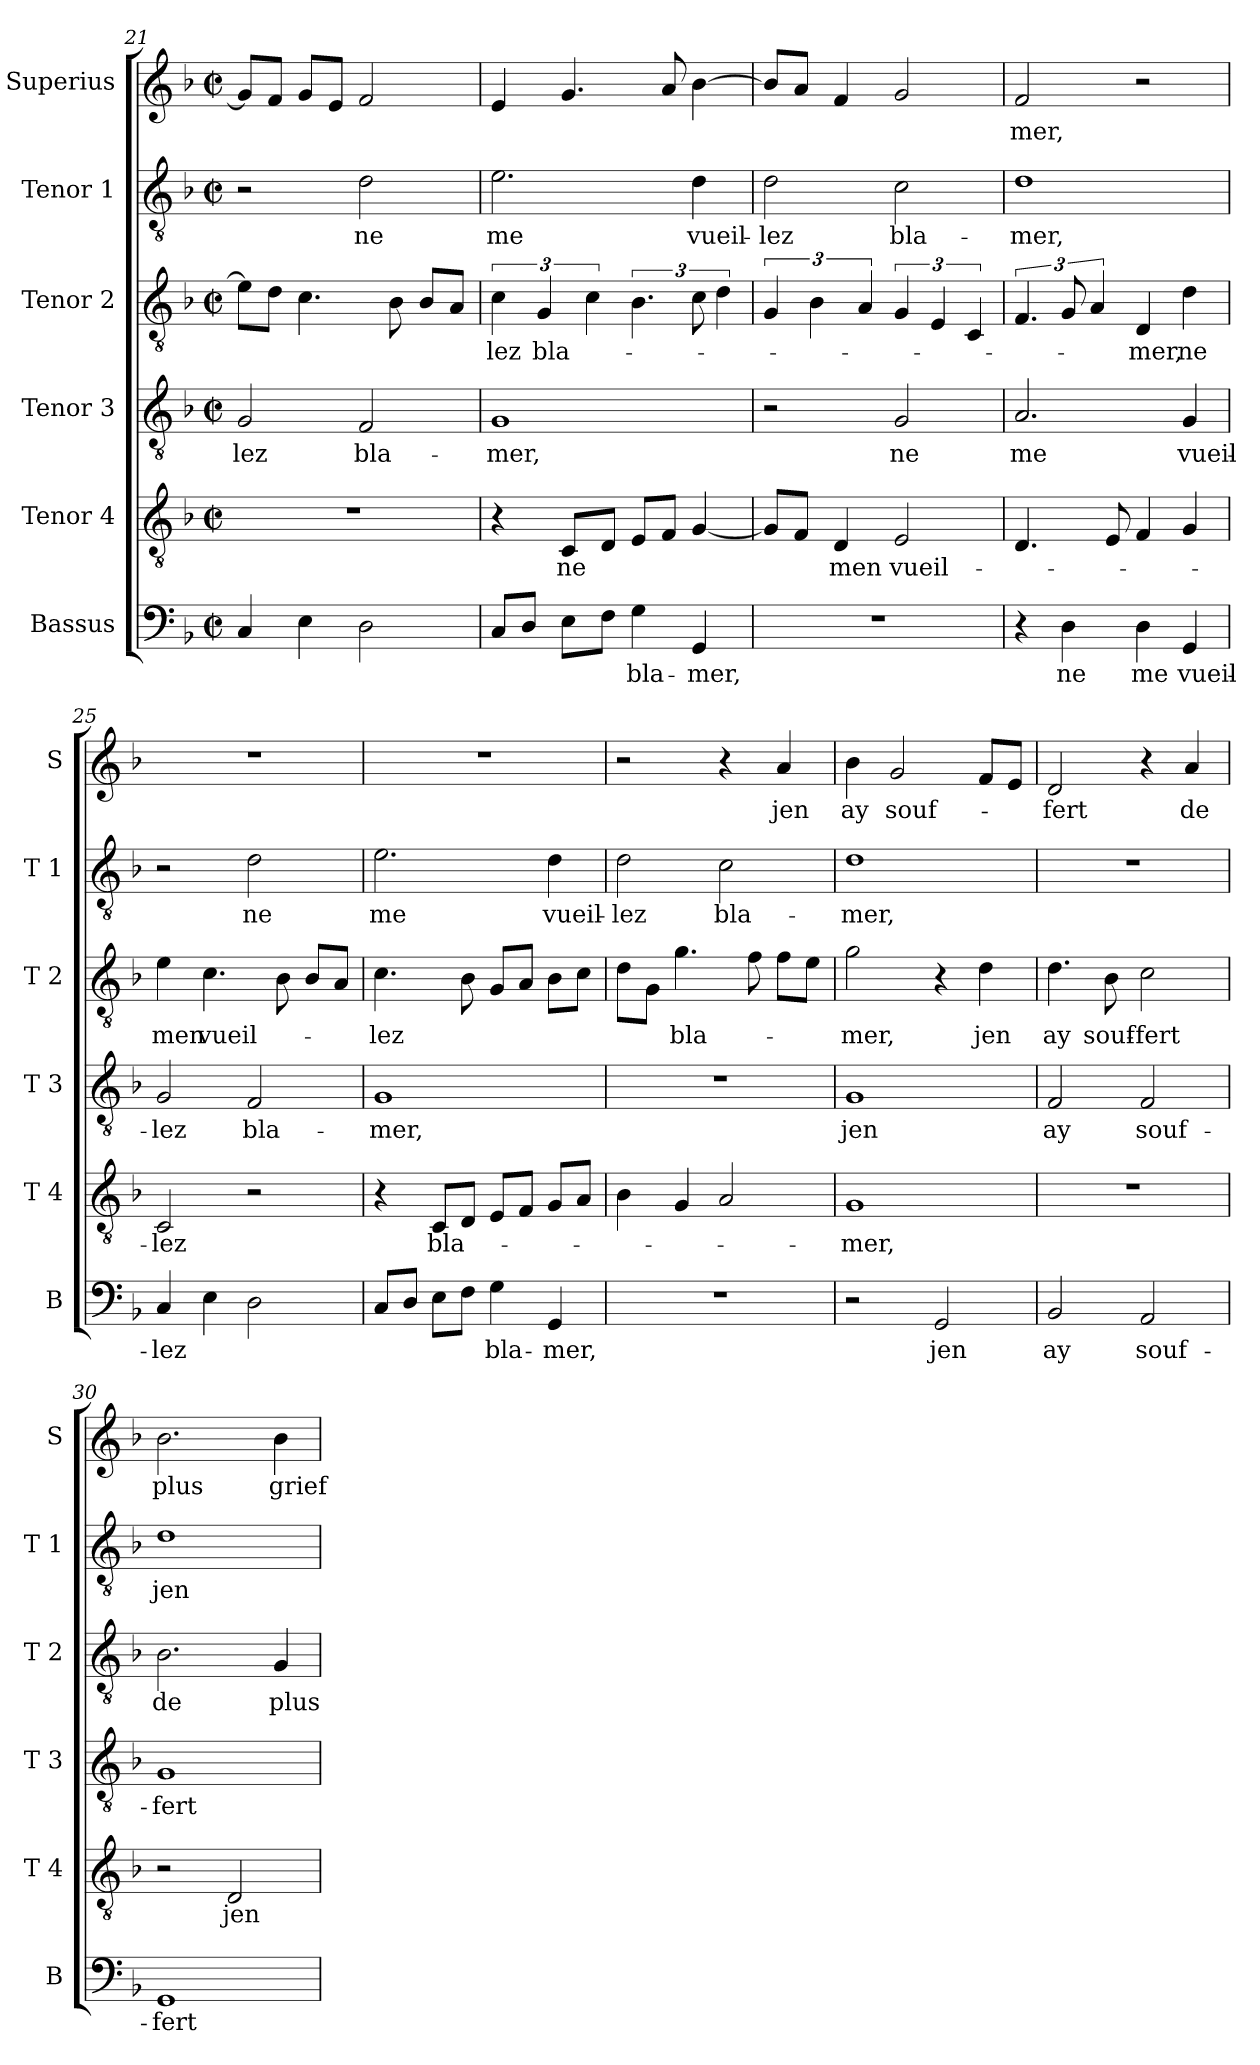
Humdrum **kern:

**kern	**text	**kern	**text	**kern	**text	**kern	**text	**kern	**text	**kern	**text
*part6	*part6	*part5	*part5	*part4	*part4	*part3	*part3	*part2	*part2	*part1	*part1
*staff6	*staff6	*staff5	*staff5	*staff4	*staff4	*staff3	*staff3	*staff2	*staff2	*staff1	*staff1
*I"Bassus	*	*I"Tenor 4	*	*I"Tenor 3	*	*I"Tenor 2	*	*I"Tenor 1	*	*I"Superius	*
*I'B	*	*I'T 4	*	*I'T 3	*	*I'T 2	*	*I'T 1	*	*I'S	*
*clefF4	*	*clefGv2	*	*clefGv2	*	*clefGv2	*	*clefGv2	*	*clefG2	*
*k[b-]	*	*k[b-]	*	*k[b-]	*	*k[b-]	*	*k[b-]	*	*k[b-]	*
*F:	*	*F:	*	*F:	*	*F:	*	*F:	*	*F:	*
*M2/2	*	*M2/2	*	*M2/2	*	*M2/2	*	*M2/2	*	*M2/2	*
*met(c|)	*	*met(c|)	*	*met(c|)	*	*met(c|)	*	*met(c|)	*	*met(c|)	*
=21	=21	=21	=21	=21	=21	=21	=21	=21	=21	=21	=21
!	!	!	!	!	!LO:LY:b	!	!	!	!	!	!
4C/	.	1r	.	2G/	-lez	8e\L]	.	2r	.	8g/L]	.
.	.	.	.	.	.	8d\J	.	.	.	8f/J	.
4E\	.	.	.	.	.	4.c\	.	.	.	8g/L	.
.	.	.	.	.	.	.	.	.	.	8e/J	.
!	!	!	!	!	!LO:LY:b	!	!	!	!LO:LY:b	!	!
2D\	.	.	.	2F/	bla-	.	.	2d\	ne	2f/	.
.	.	.	.	.	.	8B-\	.	.	.	.	.
.	.	.	.	.	.	8B-/L	.	.	.	.	.
.	.	.	.	.	.	8A/J	.	.	.	.	.
=22	=22	=22	=22	=22	=22	=22	=22	=22	=22	=22	=22
!	!	!	!	!	!LO:LY:b	!	!LO:LY:b	!	!LO:LY:b	!	!
8C/L	.	4r	.	1G	-mer,	6c\	-lez	2.e\	me	4e/	.
8D/J	.	.	.	.	.	.	.	.	.	.	.
!	!	!	!	!	!	!	!LO:LY:b	!	!	!	!
.	.	.	.	.	.	6G/	bla-	.	.	.	.
!	!	!	!LO:LY:b	!	!	!	!	!	!	!	!
8E\L	.	8C/L	ne	.	.	.	.	.	.	4.g/	.
.	.	.	.	.	.	6c\	.	.	.	.	.
8F\J	.	8D/J	.	.	.	.	.	.	.	.	.
!	!LO:LY:b	!	!	!	!	!	!	!	!	!	!
4G\	bla-	8E/L	.	.	.	6.B-\	.	.	.	.	.
.	.	8F/J	.	.	.	.	.	.	.	8a/	.
!	!LO:LY:b	!	!	!	!	!	!	!	!LO:LY:b	!	!
4GG/	-mer,	[4G/	.	.	.	12c\	.	4d\	vueil-	[4b-\	.
.	.	.	.	.	.	6d\	.	.	.	.	.
!!LO:LB:g=z
=23	=23	=23	=23	=23	=23	=23	=23	=23	=23	=23	=23
!	!	!	!	!	!	!	!	!	!LO:LY:b	!	!
1r	.	8G/L]	.	2r	.	6G/	.	2d\	-lez	8b-/L]	.
.	.	8F/J	.	.	.	.	.	.	.	8a/J	.
.	.	.	.	.	.	6B-\	.	.	.	.	.
!	!	!	!LO:LY:b	!	!	!	!	!	!	!	!
.	.	4D/	men	.	.	.	.	.	.	4f/	.
.	.	.	.	.	.	6A/	.	.	.	.	.
!	!	!	!LO:LY:b	!	!LO:LY:b	!	!	!	!LO:LY:b	!	!
.	.	2E/	vueil-	2G/	ne	6G/	.	2c\	bla-	2g/	.
.	.	.	.	.	.	6E/	.	.	.	.	.
.	.	.	.	.	.	6C/	.	.	.	.	.
!!LO:PB:g=z
=24	=24	=24	=24	=24	=24	=24	=24	=24	=24	=24	=24
!	!	!	!	!	!LO:LY:b	!	!	!	!LO:LY:b	!	!LO:LY:b
4r	.	4.D/	.	2.A/	me	6.F/	.	1d	-mer,	2f/	-mer,
!	!LO:LY:b	!	!	!	!	!	!	!	!	!	!
4D\	ne	.	.	.	.	12G/	.	.	.	.	.
.	.	.	.	.	.	6A/	.	.	.	.	.
.	.	8E/	.	.	.	.	.	.	.	.	.
!	!LO:LY:b	!	!	!	!	!	!LO:LY:b	!	!	!	!
4D\	me	4F/	.	.	.	4D/	-mer,	.	.	2r	.
!	!LO:LY:b	!	!	!	!LO:LY:b	!	!LO:LY:b	!	!	!	!
4GG/	vueil-	4G/	.	4G/	vueil-	4d\	ne	.	.	.	.
=25	=25	=25	=25	=25	=25	=25	=25	=25	=25	=25	=25
!	!LO:LY:b	!	!LO:LY:b	!	!LO:LY:b	!	!LO:LY:b	!	!	!	!
4C/	-lez	2C/	-lez	2G/	-lez	4e\	men	2r	.	1r	.
!	!	!	!	!	!	!	!LO:LY:b	!	!	!	!
4E\	.	.	.	.	.	4.c\	vueil-	.	.	.	.
!	!	!	!	!	!LO:LY:b	!	!	!	!LO:LY:b	!	!
2D\	.	2r	.	2F/	bla-	.	.	2d\	ne	.	.
.	.	.	.	.	.	8B-\	.	.	.	.	.
.	.	.	.	.	.	8B-/L	.	.	.	.	.
.	.	.	.	.	.	8A/J	.	.	.	.	.
=26	=26	=26	=26	=26	=26	=26	=26	=26	=26	=26	=26
!	!	!	!	!	!LO:LY:b	!	!LO:LY:b	!	!LO:LY:b	!	!
8C/L	.	4r	.	1G	-mer,	4.c\	-lez	2.e\	me	1r	.
8D/J	.	.	.	.	.	.	.	.	.	.	.
!	!	!	!LO:LY:b	!	!	!	!	!	!	!	!
8E\L	.	8C/L	bla-	.	.	.	.	.	.	.	.
8F\J	.	8D/J	.	.	.	8B-\	.	.	.	.	.
!	!LO:LY:b	!	!	!	!	!	!	!	!	!	!
4G\	bla-	8E/L	.	.	.	8G/L	.	.	.	.	.
.	.	8F/J	.	.	.	8A/J	.	.	.	.	.
!	!LO:LY:b	!	!	!	!	!	!	!	!LO:LY:b	!	!
4GG/	-mer,	8G/L	.	.	.	8B-\L	.	4d\	vueil-	.	.
.	.	8A/J	.	.	.	8c\J	.	.	.	.	.
=27	=27	=27	=27	=27	=27	=27	=27	=27	=27	=27	=27
!	!	!	!	!	!	!	!	!	!LO:LY:b	!	!
1r	.	4B-\	.	1r	.	8d\L	.	2d\	-lez	2r	.
.	.	.	.	.	.	8G\J	.	.	.	.	.
!	!	!	!	!	!	!	!LO:LY:b	!	!	!	!
.	.	4G/	.	.	.	4.g\	bla-	.	.	.	.
!	!	!	!	!	!	!	!	!	!LO:LY:b	!	!
.	.	2A/	.	.	.	.	.	2c\	bla-	4r	.
.	.	.	.	.	.	8f\	.	.	.	.	.
!	!	!	!	!	!	!	!	!	!	!	!LO:LY:b
.	.	.	.	.	.	8f\L	.	.	.	4a/	jen
.	.	.	.	.	.	8e\J	.	.	.	.	.
=28	=28	=28	=28	=28	=28	=28	=28	=28	=28	=28	=28
!	!	!	!LO:LY:b	!	!LO:LY:b	!	!LO:LY:b	!	!LO:LY:b	!	!LO:LY:b
2r	.	1G	-mer,	1G	jen	2g\	-mer,	1d	-mer,	4b-\	ay
!	!	!	!	!	!	!	!	!	!	!	!LO:LY:b
.	.	.	.	.	.	.	.	.	.	2g/	souf-
!	!LO:LY:b	!	!	!	!	!	!	!	!	!	!
2GG/	jen	.	.	.	.	4r	.	.	.	.	.
!	!	!	!	!	!	!	!LO:LY:b	!	!	!	!
.	.	.	.	.	.	4d\	jen	.	.	8f/L	.
.	.	.	.	.	.	.	.	.	.	8e/J	.
!!LO:LB:g=z
=29	=29	=29	=29	=29	=29	=29	=29	=29	=29	=29	=29
!	!LO:LY:b	!	!	!	!LO:LY:b	!	!LO:LY:b	!	!	!	!LO:LY:b
2BB-/	ay	1r	.	2F/	ay	4.d\	ay	1r	.	2d/	-fert
!	!	!	!	!	!	!	!LO:LY:b	!	!	!	!
.	.	.	.	.	.	8B-\	souf-	.	.	.	.
!	!LO:LY:b	!	!	!	!LO:LY:b	!	!LO:LY:b	!	!	!	!
2AA/	souf-	.	.	2F/	souf-	2c\	-fert	.	.	4r	.
!	!	!	!	!	!	!	!	!	!	!	!LO:LY:b
.	.	.	.	.	.	.	.	.	.	4a/	de
!!LO:PB:g=z
=30	=30	=30	=30	=30	=30	=30	=30	=30	=30	=30	=30
!	!LO:LY:b	!	!	!	!LO:LY:b	!	!LO:LY:b	!	!LO:LY:b	!	!LO:LY:b
1GG	-fert	2r	.	1G	-fert	2.B-\	de	1d	jen	2.b-\	plus
!	!	!	!LO:LY:b	!	!	!	!	!	!	!	!
.	.	2D/	jen	.	.	.	.	.	.	.	.
!	!	!	!	!	!	!	!LO:LY:b	!	!	!	!LO:LY:b
.	.	.	.	.	.	4G/	plus	.	.	4b-\	grief-
=	=	=	=	=	=	=	=	=	=	=	=
*-	*-	*-	*-	*-	*-	*-	*-	*-	*-	*-	*-
